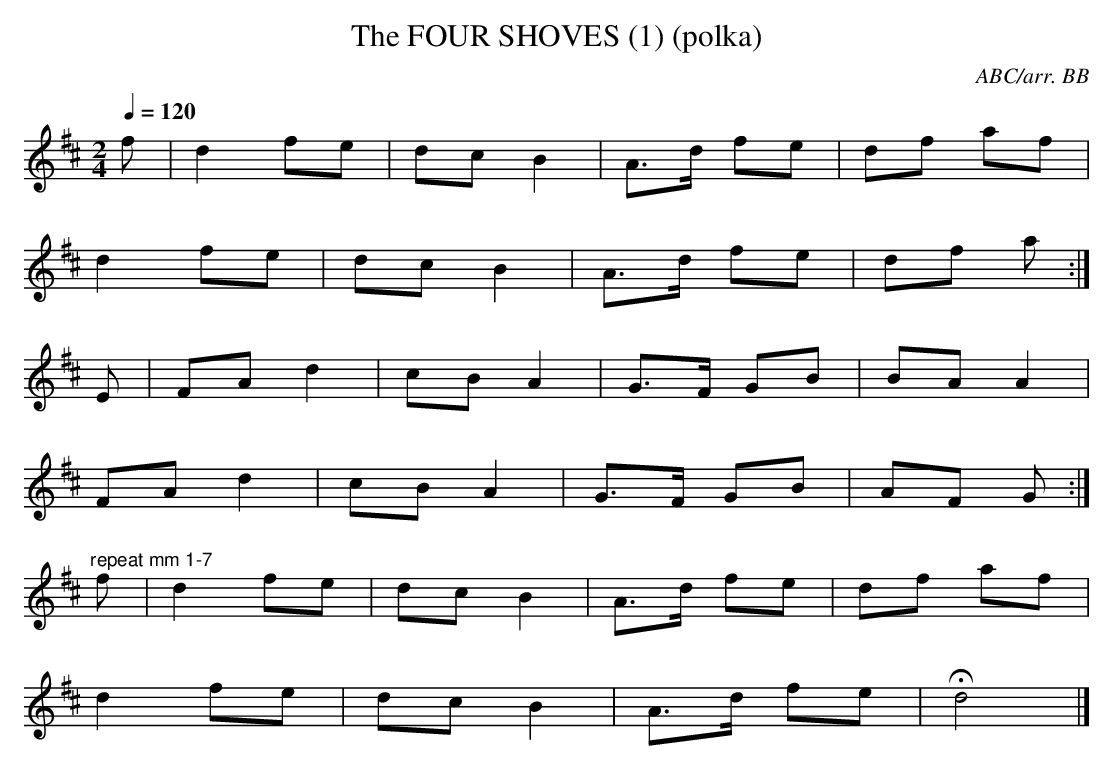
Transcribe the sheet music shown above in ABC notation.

X:1
T:FOUR SHOVES (1) (polka), The
C:ABC/arr. BB
L:1/8
M:2/4
Q:1/4=120
K:D
f|d2 fe|dc B2|A>d fe|df af|
d2 fe|dc B2|A>d fe|df a:|
E|FA d2|cB A2|G>F GB|BA A2|
FA d2|cB A2|G>F GB|AF G :|
"repeat mm 1-7"
f|d2 fe|dc B2|A>d fe|df af|
d2 fe|dc B2|A>d fe|Hd4|]
